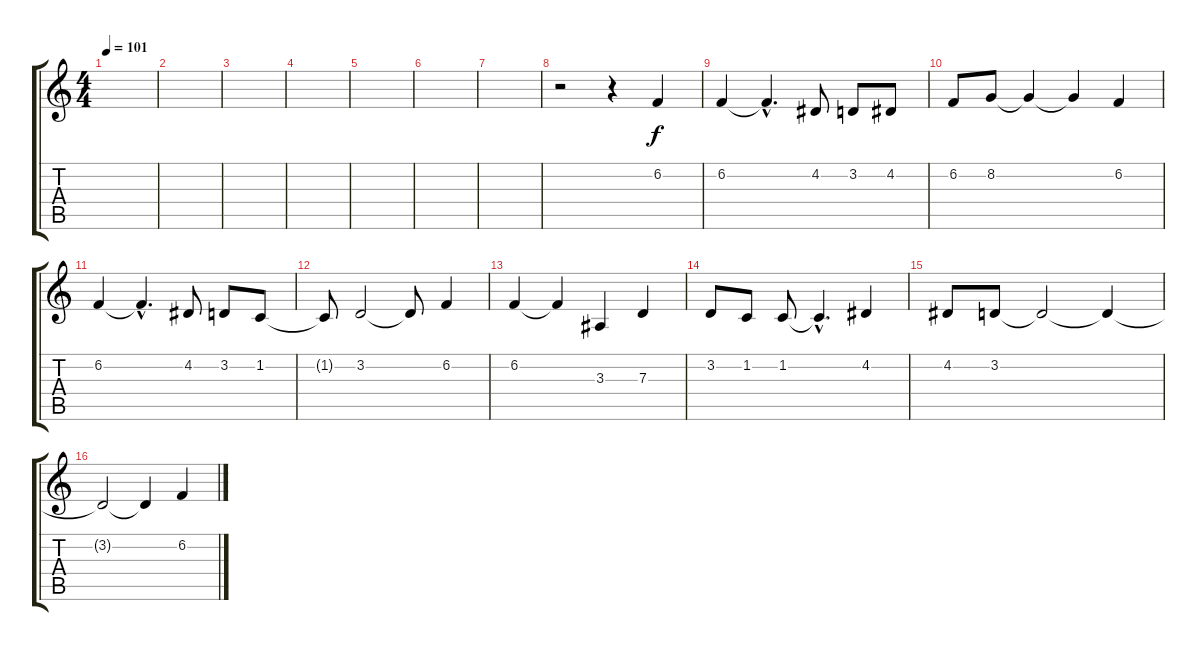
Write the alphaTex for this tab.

\track "" {instrument reedorgan}
\staff {score tabs}
\tuning (E4 B3 G3 D3 A2 E2) {hide}
\ts (4 4)
\tempo 101
\clef g2
\ks c
|
|
|
|
|
|
|
r.2 r.4 6.2.4 |
6.2.4 6.2{hac t}.4{d} 4.2.8 3.2.8 4.2.8 |
6.2.8 8.2.8 8.2{t}.4 8.2{t}.4 6.2.4 |
6.2.4 6.2{hac t}.4{d} 4.2.8 3.2.8 1.2.8 |
1.2{t}.8 3.2.2 3.2{t}.8 6.2.4 |
6.2.4 6.2{t}.4 3.3.4 7.3.4 |
3.2.8 1.2.8 1.2.8 1.2{hac t}.4{d} 4.2.4 |
4.2.8 3.2.8 3.2{t}.2 3.2{t}.4 |
3.2{t}.2 3.2{t}.4 6.2.4
